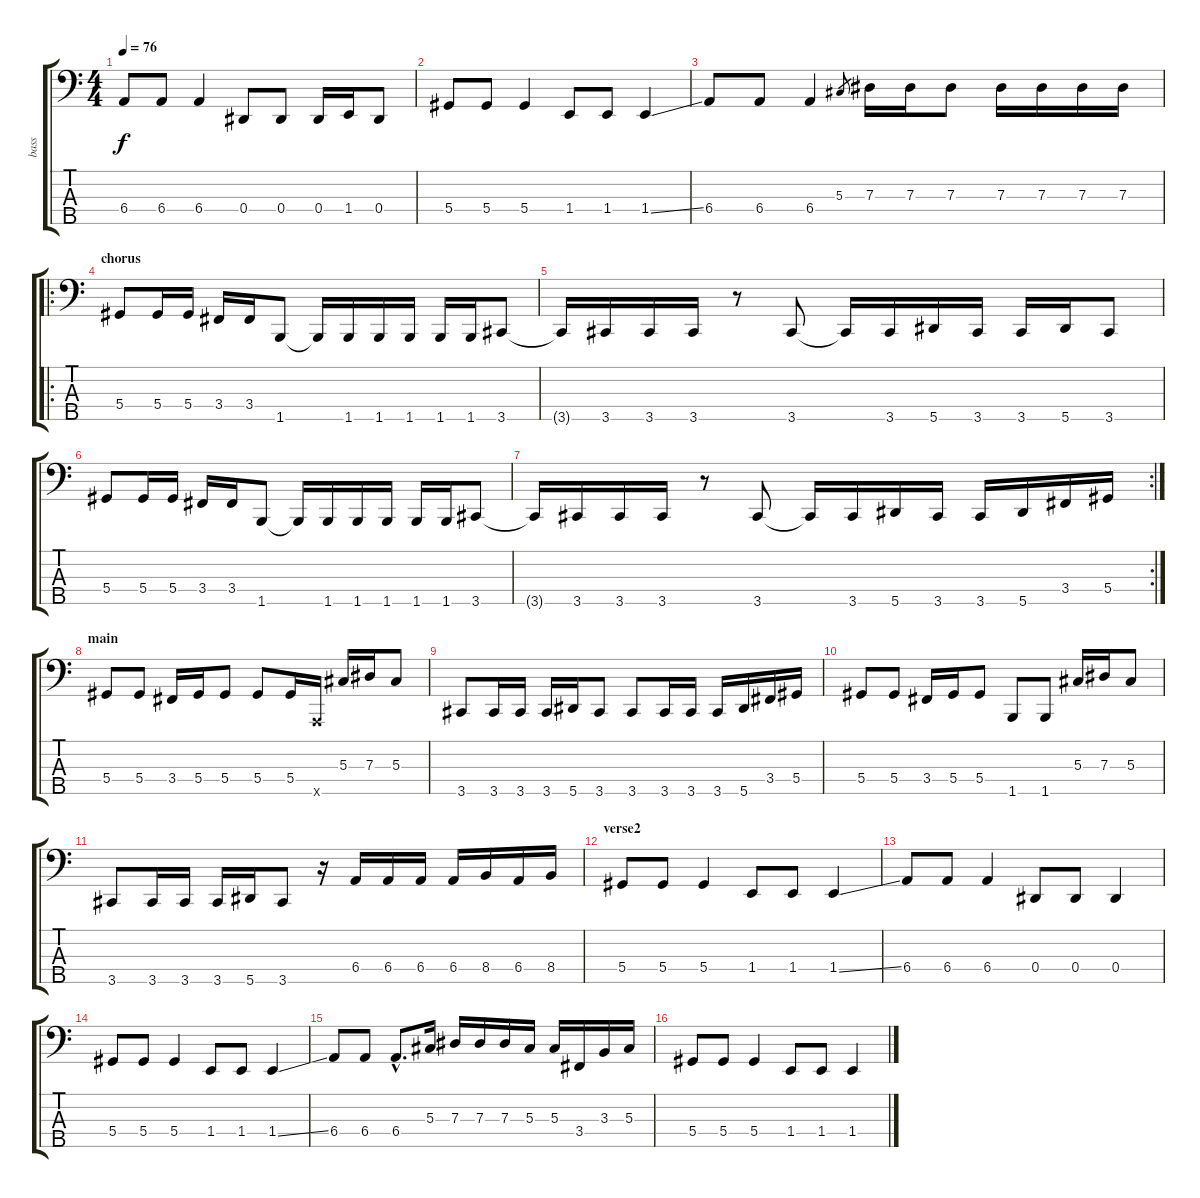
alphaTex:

\track ("bass" "bass") {instrument electricbassfinger}
\staff {score tabs}
\tuning (Gb2 Db2 Ab1 Eb1 Bb0) {hide}
\ts (4 4)
\tempo 76
\clef f4
\ks c
6.4.8{dy f} 6.4.8 6.4.4 0.4.8 0.4.8 0.4.16 1.4.16 0.4.8 |
5.4.8 5.4.8 5.4.4 1.4.8 1.4.8 1.4{ss}.4 |
6.4.8 6.4.8 6.4.4 5.3.8{gr} 7.3.16 7.3.16 7.3.8 7.3.16 7.3.16 7.3.16 7.3.16 |
\ro
\section ("" "chorus")
5.4.8 5.4.16 5.4.16 3.4.16 3.4.16 1.5.8 1.5{t}.16 1.5.16 1.5.16 1.5.16 1.5.16 1.5.16 3.5.8 |
3.5{t}.16 3.5.16 3.5.16 3.5.16 r.8 3.5.8 3.5{t}.16 3.5.16 5.5.16 3.5.16 3.5.16 5.5.16 3.5.8 |
5.4.8 5.4.16 5.4.16 3.4.16 3.4.16 1.5.8 1.5{t}.16 1.5.16 1.5.16 1.5.16 1.5.16 1.5.16 3.5.8 |
\rc 2
3.5{t}.16 3.5.16 3.5.16 3.5.16 r.8 3.5.8 3.5{t}.16 3.5.16 5.5.16 3.5.16 3.5.16 5.5.16 3.4.16 5.4.16 |
\section ("" "main")
5.4.8 5.4.8 3.4.16 5.4.16 5.4.8 5.4.8 5.4.16 -1.5{x}.16 5.3.16 7.3.16 5.3.8 |
3.5.8 3.5.16 3.5.16 3.5.16 5.5.16 3.5.8 3.5.8 3.5.16 3.5.16 3.5.16 5.5.16 3.4.16 5.4.16 |
5.4.8 5.4.8 3.4.16 5.4.16 5.4.8 1.5.8 1.5.8 5.3.16 7.3.16 5.3.8 |
3.5.8 3.5.16 3.5.16 3.5.16 5.5.16 3.5.8 r.16 6.4.16 6.4.16 6.4.16 6.4.16 8.4.16 6.4.16 8.4.16 |
\section ("" "verse2")
5.4.8 5.4.8 5.4.4 1.4.8 1.4.8 1.4{ss}.4 |
6.4.8 6.4.8 6.4.4 0.4.8 0.4.8 0.4.4 |
5.4.8 5.4.8 5.4.4 1.4.8 1.4.8 1.4{ss}.4 |
6.4.8 6.4.8 6.4{hac}.8{d} 5.3.16 7.3.16 7.3.16 7.3.16 5.3.16 5.3.16 3.4.16 3.3.16 5.3.16 |
5.4.8 5.4.8 5.4.4 1.4.8 1.4.8 1.4{ss}.4
